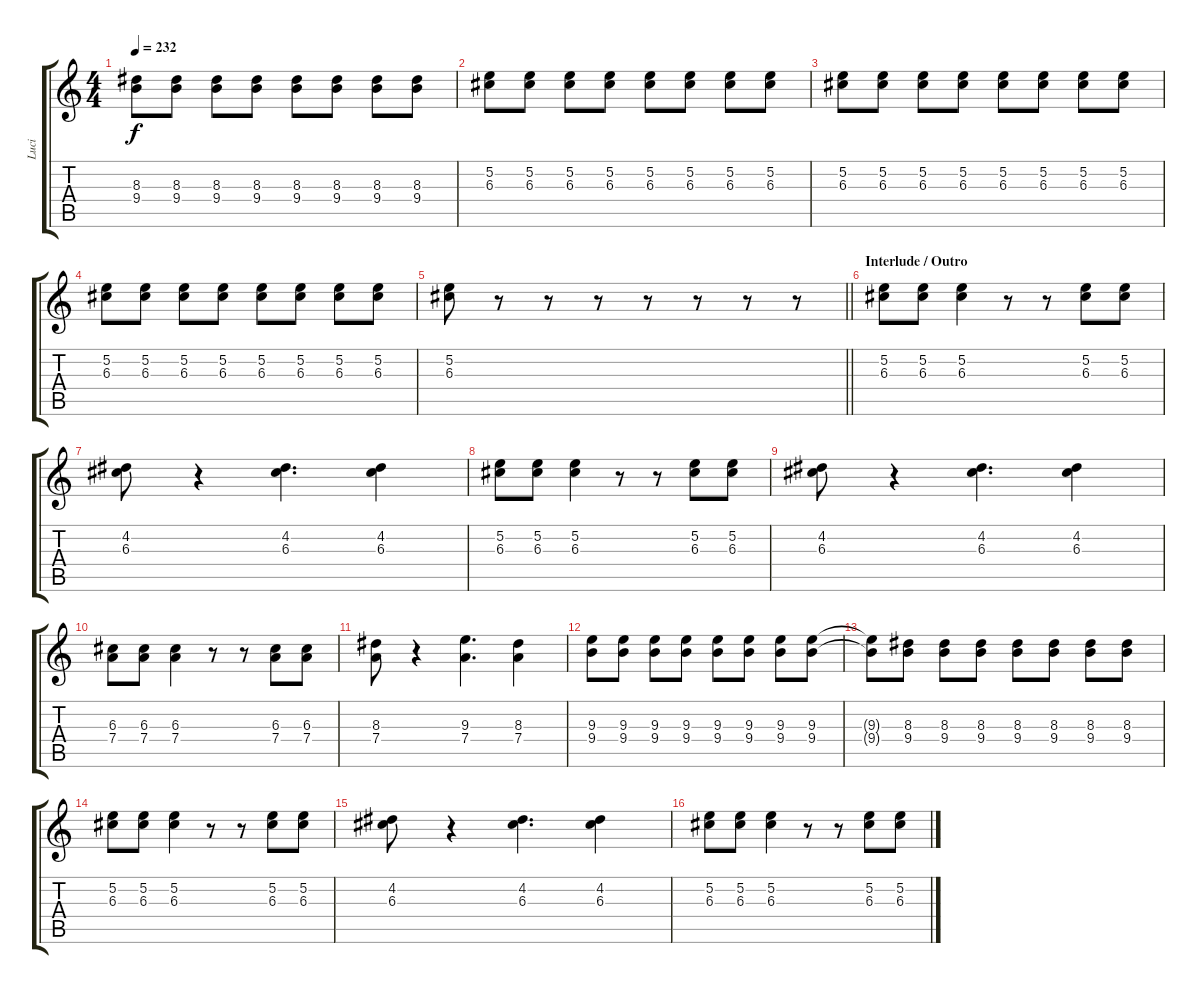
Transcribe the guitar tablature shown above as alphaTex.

\track ("Luci" "Luci") {instrument acousticguitarsteel}
\staff {score tabs}
\tuning (E4 B3 G3 D3 A2 E2) {hide}
\ts (4 4)
\tempo 232
\clef g2
\ks c
(8.3 9.4).8{dy f} (8.3 9.4).8 (8.3 9.4).8 (8.3 9.4).8 (8.3 9.4).8 (8.3 9.4).8 (8.3 9.4).8 (8.3 9.4).8 |
(5.2 6.3).8 (5.2 6.3).8 (5.2 6.3).8 (5.2 6.3).8 (5.2 6.3).8 (5.2 6.3).8 (5.2 6.3).8 (5.2 6.3).8 |
(5.2 6.3).8 (5.2 6.3).8 (5.2 6.3).8 (5.2 6.3).8 (5.2 6.3).8 (5.2 6.3).8 (5.2 6.3).8 (5.2 6.3).8 |
(5.2 6.3).8 (5.2 6.3).8 (5.2 6.3).8 (5.2 6.3).8 (5.2 6.3).8 (5.2 6.3).8 (5.2 6.3).8 (5.2 6.3).8 |
\barLineRight lightlight
(5.2 6.3).8 r.8 r.8 r.8 r.8 r.8 r.8 r.8 |
\section ("" "Interlude / Outro")
(5.2 6.3).8{instrument distortionguitar} (5.2 6.3).8 (5.2 6.3).4 r.8 r.8 (5.2 6.3).8 (5.2 6.3).8 |
(4.2 6.3).8 r.4 (4.2 6.3).4{d} (4.2 6.3).4 |
(5.2 6.3).8{instrument distortionguitar} (5.2 6.3).8 (5.2 6.3).4 r.8 r.8 (5.2 6.3).8 (5.2 6.3).8 |
(4.2 6.3).8 r.4 (4.2 6.3).4{d} (4.2 6.3).4 |
(6.3 7.4).8{instrument distortionguitar} (6.3 7.4).8 (6.3 7.4).4 r.8 r.8 (6.3 7.4).8 (6.3 7.4).8 |
(8.3 7.4).8 r.4 (9.3 7.4).4{d} (8.3 7.4).4 |
(9.3 9.4).8{instrument distortionguitar} (9.3 9.4).8 (9.3 9.4).8 (9.3 9.4).8 (9.3 9.4).8 (9.3 9.4).8 (9.3 9.4).8 (9.3 9.4).8 |
(9.3{t} 9.4{t}).8 (8.3 9.4).8 (8.3 9.4).8 (8.3 9.4).8 (8.3 9.4).8 (8.3 9.4).8 (8.3 9.4).8 (8.3 9.4).8 |
(5.2 6.3).8{instrument distortionguitar} (5.2 6.3).8 (5.2 6.3).4 r.8 r.8 (5.2 6.3).8 (5.2 6.3).8 |
(4.2 6.3).8 r.4 (4.2 6.3).4{d} (4.2 6.3).4 |
(5.2 6.3).8{instrument distortionguitar} (5.2 6.3).8 (5.2 6.3).4 r.8 r.8 (5.2 6.3).8 (5.2 6.3).8
